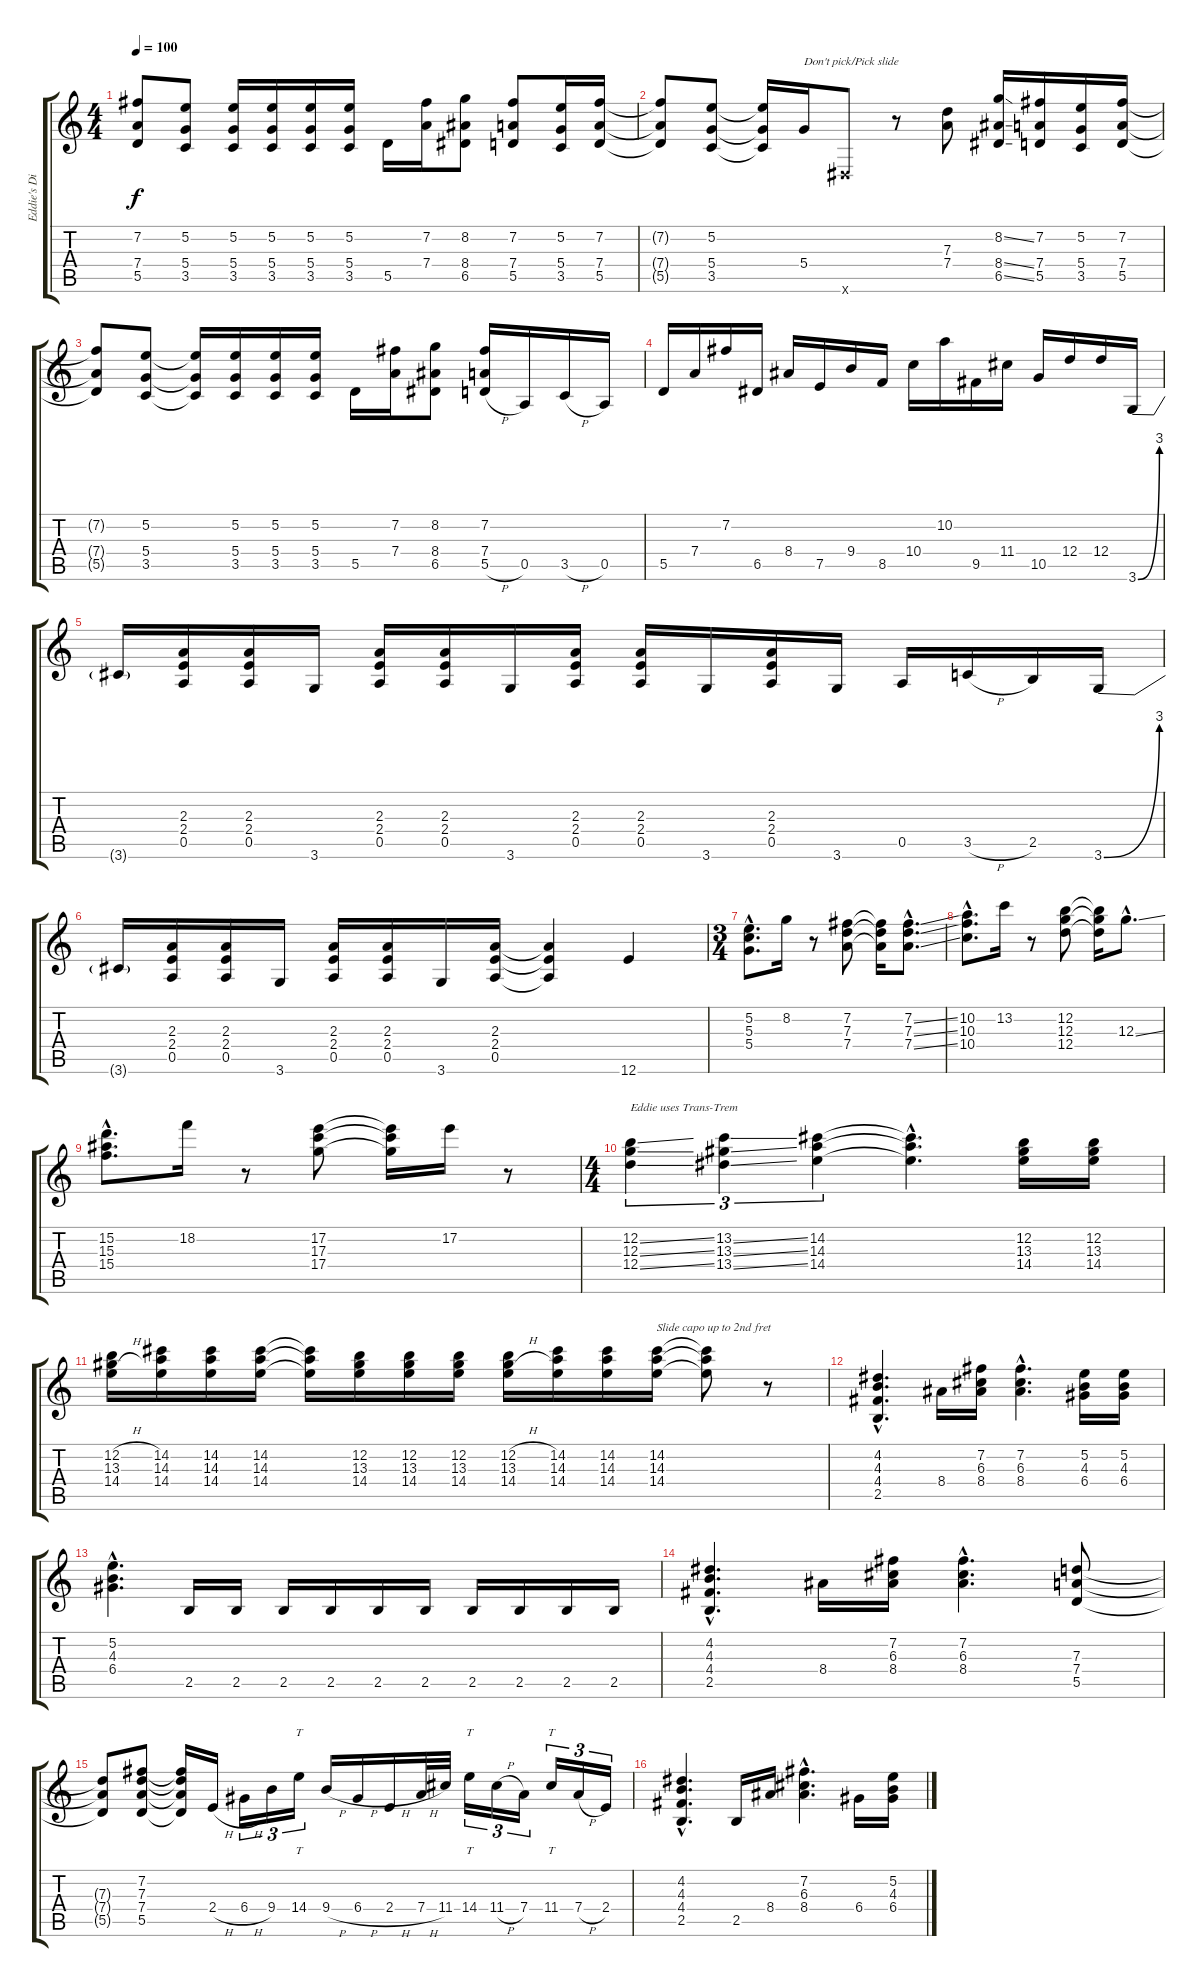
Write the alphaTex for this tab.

\track ("Eddie's Distorsion" "Eddie's Di") {instrument overdrivenguitar}
\staff {score tabs}
\tuning (E4 B3 G3 D3 A2 E2) {hide}
\ts (4 4)
\tempo 100
\clef g2
\ks c
(7.2{t} 7.4{t} 5.5{t}).8{dy f} (5.2 5.4 3.5).8 (5.2 5.4 3.5).16 (5.2 5.4 3.5).16 (5.2 5.4 3.5).16 (5.2 5.4 3.5).16 5.5.16 (7.2 7.4).16 (8.2 8.4 6.5).8 (7.2 7.4 5.5).8 (5.2 5.4 3.5).16 (7.2 7.4 5.5).16 |
(7.2{t} 7.4{t} 5.5{t}).8 (5.2 5.4 3.5).8 (5.2{t} 5.4{t} 3.5{t}).16 5.4.16{txt "Don't pick/Pick slide"} -1.6{x}.8 r.8 (7.3 7.4).8 (8.2{ss} 8.4{ss} 6.5{ss}).16 (7.2 7.4 5.5).16 (5.2 5.4 3.5).16 (7.2 7.4 5.5).16 |
(7.2{t} 7.4{t} 5.5{t}).8 (5.2 5.4 3.5).8 (5.2{t} 5.4{t} 3.5{t}).16 (5.2 5.4 3.5).16 (5.2 5.4 3.5).16 (5.2 5.4 3.5).16 5.5.16 (7.2 7.4).16 (8.2 8.4 6.5).8 (7.2 7.4 5.5{h}).16 0.5.16 3.5{h}.16 0.5.16 |
5.5.16 7.4.16 7.2.16 6.5.16 8.4.16 7.5.16 9.4.16 8.5.16 10.4.16 10.2.16 9.5.16 11.4.16 10.5.16 12.4.16 12.4.16 3.6{be (bend 0 0 60 12)}.16 |
3.6{t}.16 (2.3 2.4 0.5).16 (2.3 2.4 0.5).16 3.6.16 (2.3 2.4 0.5).16 (2.3 2.4 0.5).16 3.6.16 (2.3 2.4 0.5).16 (2.3 2.4 0.5).16 3.6.16 (2.3 2.4 0.5).16 3.6.16 0.5.16 3.5{h}.16 2.5.16 3.6{be (bend 0 0 60 12)}.16 |
3.6{t}.16 (2.3 2.4 0.5).16 (2.3 2.4 0.5).16 3.6.16 (2.3 2.4 0.5).16 (2.3 2.4 0.5).16 3.6.16 (2.3 2.4 0.5).16 (2.3{t} 2.4{t} 0.5{t}).4 12.6.4 |
\ts (3 4)
(5.2{hac} 5.3{hac} 5.4{hac}).8{d} 8.2.16 r.8 (7.2 7.3 7.4).8 (7.2{t} 7.3{t} 7.4{t}).16 (7.2{ss hac} 7.3{ss hac} 7.4{ss hac}).8{d} |
(10.2{hac} 10.3{hac} 10.4{hac}).8{d} 13.2.16 r.8 (12.2 12.3 12.4).8 (12.2{t} 12.3{t} 12.4{t}).16 12.3{ss hac}.8{d} |
(15.2{hac} 15.3{hac} 15.4{hac}).8{d} 18.2.16 r.8 (17.2 17.3 17.4).8 (17.2{t} 17.3{t} 17.4{t}).16 17.2.16 r.8 |
\ts (4 4)
(12.2{ss} 12.3{ss} 12.4{ss}).4{tu (3 2) txt "Eddie uses Trans-Trem"} (13.2{ss} 13.3{ss} 13.4{ss}).4{tu (3 2)} (14.2 14.3 14.4).4{tu (3 2)} (14.2{hac t} 14.3{hac t} 14.4{hac t}).4{d} (12.2 13.3 14.4).16 (12.2 13.3 14.4).16 |
(12.2{h} 13.3{h} 14.4).16 (14.2 14.3 14.4).16 (14.2 14.3 14.4).16 (14.2 14.3 14.4).16 (14.2{t} 14.3{t} 14.4{t}).16 (12.2 13.3 14.4).16 (12.2 13.3 14.4).16 (12.2 13.3 14.4).16 (12.2{h} 13.3{h} 14.4).16 (14.2 14.3 14.4).16 (14.2 14.3 14.4).16 (14.2 14.3 14.4).16{txt "Slide capo up to 2nd fret"} (14.2{t} 14.3{t} 14.4{t}).8 r.8 |
(4.2{hac} 4.3{hac} 4.4{hac} 2.5{hac}).4{d} 8.4.16 (7.2 6.3 8.4).16 (7.2{hac} 6.3{hac} 8.4{hac}).4{d} (5.2 4.3 6.4).16 (5.2 4.3 6.4).16 |
(5.2{hac} 4.3{hac} 6.4{hac}).4{d} 2.5.16 2.5.16 2.5.16 2.5.16 2.5.16 2.5.16 2.5.16 2.5.16 2.5.16 2.5.16 |
(4.2{hac} 4.3{hac} 4.4{hac} 2.5{hac}).4{d} 8.4.16 (7.2 6.3 8.4).16 (7.2{hac} 6.3{hac} 8.4{hac}).4{d} (7.3 7.4 5.5).8 |
(7.3{t} 7.4{t} 5.5{t}).8 (7.2 7.3 7.4 5.5).8 (7.2{t} 7.3{t} 7.4{t} 5.5{t}).16 2.4{h}.16 6.4{h}.16{tu (3 2)} 9.4.16{tu (3 2)} 14.4.16{tt tu (3 2)} 9.4{h}.16 6.4{h}.16 2.4{h}.16 7.4{h}.32 11.4.32 14.4.16{tt tu (3 2)} 11.4{h}.16{tu (3 2)} 7.4.16{tu (3 2)} 11.4.16{tt tu (3 2)} 7.4{h}.16{tu (3 2)} 2.4.16{tu (3 2)} |
(4.2{hac} 4.3{hac} 4.4{hac} 2.5{hac}).4{d} 2.5.16 8.4.16 (7.2{hac} 6.3{hac} 8.4{hac}).4{d} 6.4.16 (5.2 4.3 6.4).16
